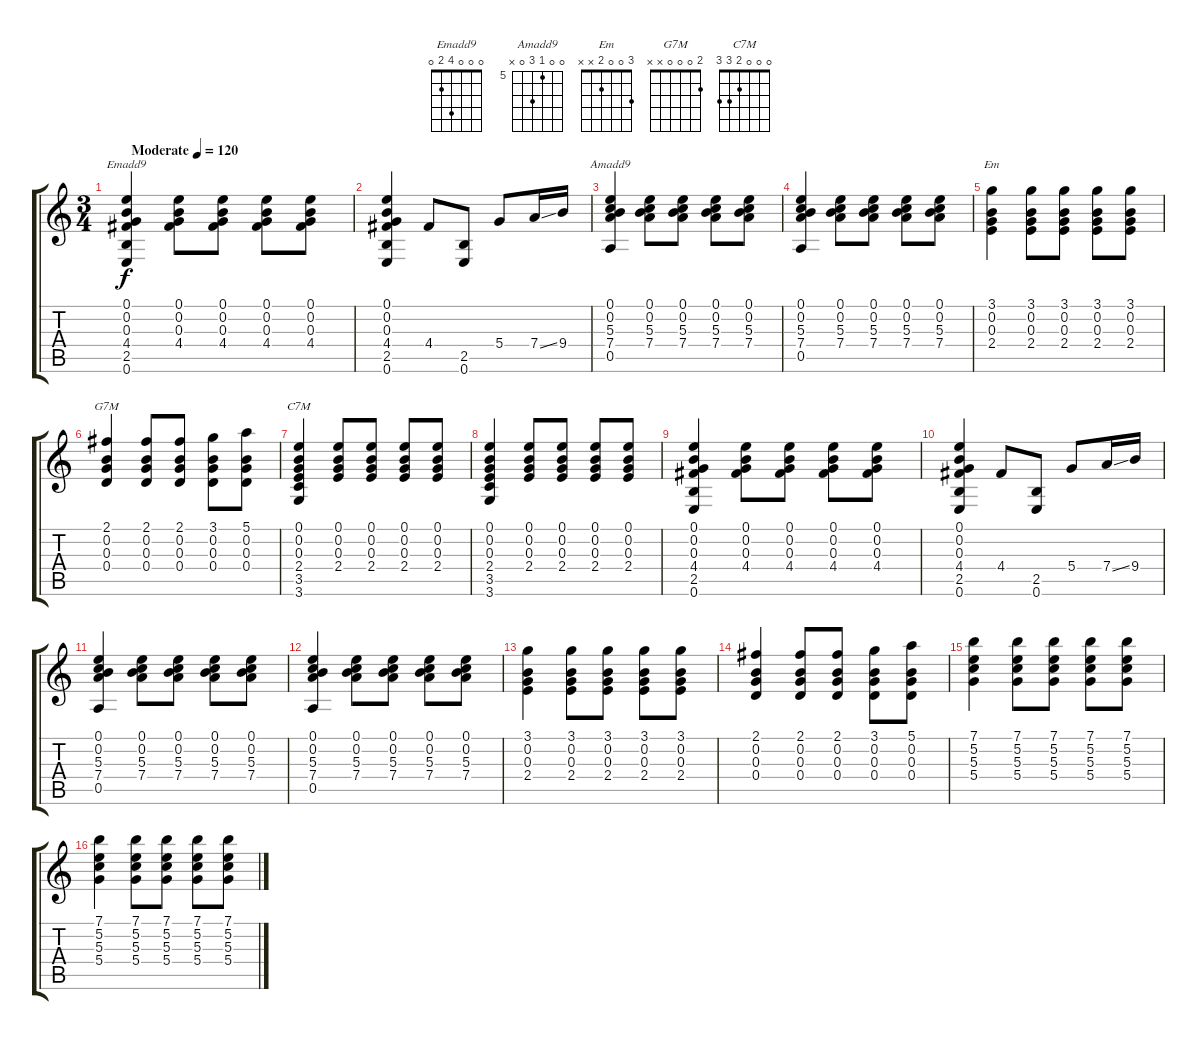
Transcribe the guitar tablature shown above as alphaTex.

\track "" {instrument acousticguitarsteel}
\staff {score tabs}
\tuning (E4 B3 G3 D3 A2 E2) {hide}
\chord ("Emadd9" 0 0 0 4 2 0)
\chord ("Amadd9" 0 0 5 7 0 x) {firstfret 5}
\chord ("Em" 3 0 0 2 x x)
\chord ("G7M" 2 0 0 0 x x)
\chord ("C7M" 0 0 0 2 3 3)
\ts (3 4)
\tempo (120 "Moderate")
\clef g2
\ks c
(0.1 0.2 0.3 4.4 2.5 0.6).4{ch "Emadd9" dy f instrument acousticguitarsteel} (0.1 0.2 0.3 4.4).8 (0.1 0.2 0.3 4.4).8 (0.1 0.2 0.3 4.4).8 (0.1 0.2 0.3 4.4).8 |
(0.1 0.2 0.3 4.4 2.5 0.6).4 4.4.8 (2.5 0.6).8 5.4.8 7.4{ss}.16 9.4.16 |
(0.1 0.2 5.3 7.4 0.5).4{ch "Amadd9"} (0.1 0.2 5.3 7.4).8 (0.1 0.2 5.3 7.4).8 (0.1 0.2 5.3 7.4).8 (0.1 0.2 5.3 7.4).8 |
(0.1 0.2 5.3 7.4 0.5).4 (0.1 0.2 5.3 7.4).8 (0.1 0.2 5.3 7.4).8 (0.1 0.2 5.3 7.4).8 (0.1 0.2 5.3 7.4).8 |
(3.1 0.2 0.3 2.4).4{ch "Em"} (3.1 0.2 0.3 2.4).8 (3.1 0.2 0.3 2.4).8 (3.1 0.2 0.3 2.4).8 (3.1 0.2 0.3 2.4).8 |
(2.1 0.2 0.3 0.4).4{ch "G7M"} (2.1 0.2 0.3 0.4).8 (2.1 0.2 0.3 0.4).8 (3.1 0.2 0.3 0.4).8 (5.1 0.2 0.3 0.4).8 |
(0.1 0.2 0.3 2.4 3.5 3.6).4{ch "C7M"} (0.1 0.2 0.3 2.4).8 (0.1 0.2 0.3 2.4).8 (0.1 0.2 0.3 2.4).8 (0.1 0.2 0.3 2.4).8 |
(0.1 0.2 0.3 2.4 3.5 3.6).4 (0.1 0.2 0.3 2.4).8 (0.1 0.2 0.3 2.4).8 (0.1 0.2 0.3 2.4).8 (0.1 0.2 0.3 2.4).8 |
(0.1 0.2 0.3 4.4 2.5 0.6).4 (0.1 0.2 0.3 4.4).8 (0.1 0.2 0.3 4.4).8 (0.1 0.2 0.3 4.4).8 (0.1 0.2 0.3 4.4).8 |
(0.1 0.2 0.3 4.4 2.5 0.6).4 4.4.8 (2.5 0.6).8 5.4.8 7.4{ss}.16 9.4.16 |
(0.1 0.2 5.3 7.4 0.5).4 (0.1 0.2 5.3 7.4).8 (0.1 0.2 5.3 7.4).8 (0.1 0.2 5.3 7.4).8 (0.1 0.2 5.3 7.4).8 |
(0.1 0.2 5.3 7.4 0.5).4 (0.1 0.2 5.3 7.4).8 (0.1 0.2 5.3 7.4).8 (0.1 0.2 5.3 7.4).8 (0.1 0.2 5.3 7.4).8 |
(3.1 0.2 0.3 2.4).4 (3.1 0.2 0.3 2.4).8 (3.1 0.2 0.3 2.4).8 (3.1 0.2 0.3 2.4).8 (3.1 0.2 0.3 2.4).8 |
(2.1 0.2 0.3 0.4).4 (2.1 0.2 0.3 0.4).8 (2.1 0.2 0.3 0.4).8 (3.1 0.2 0.3 0.4).8 (5.1 0.2 0.3 0.4).8 |
(7.1 5.2 5.3 5.4).4 (7.1 5.2 5.3 5.4).8 (7.1 5.2 5.3 5.4).8 (7.1 5.2 5.3 5.4).8 (7.1 5.2 5.3 5.4).8 |
(7.1 5.2 5.3 5.4).4 (7.1 5.2 5.3 5.4).8 (7.1 5.2 5.3 5.4).8 (7.1 5.2 5.3 5.4).8 (7.1 5.2 5.3 5.4).8
